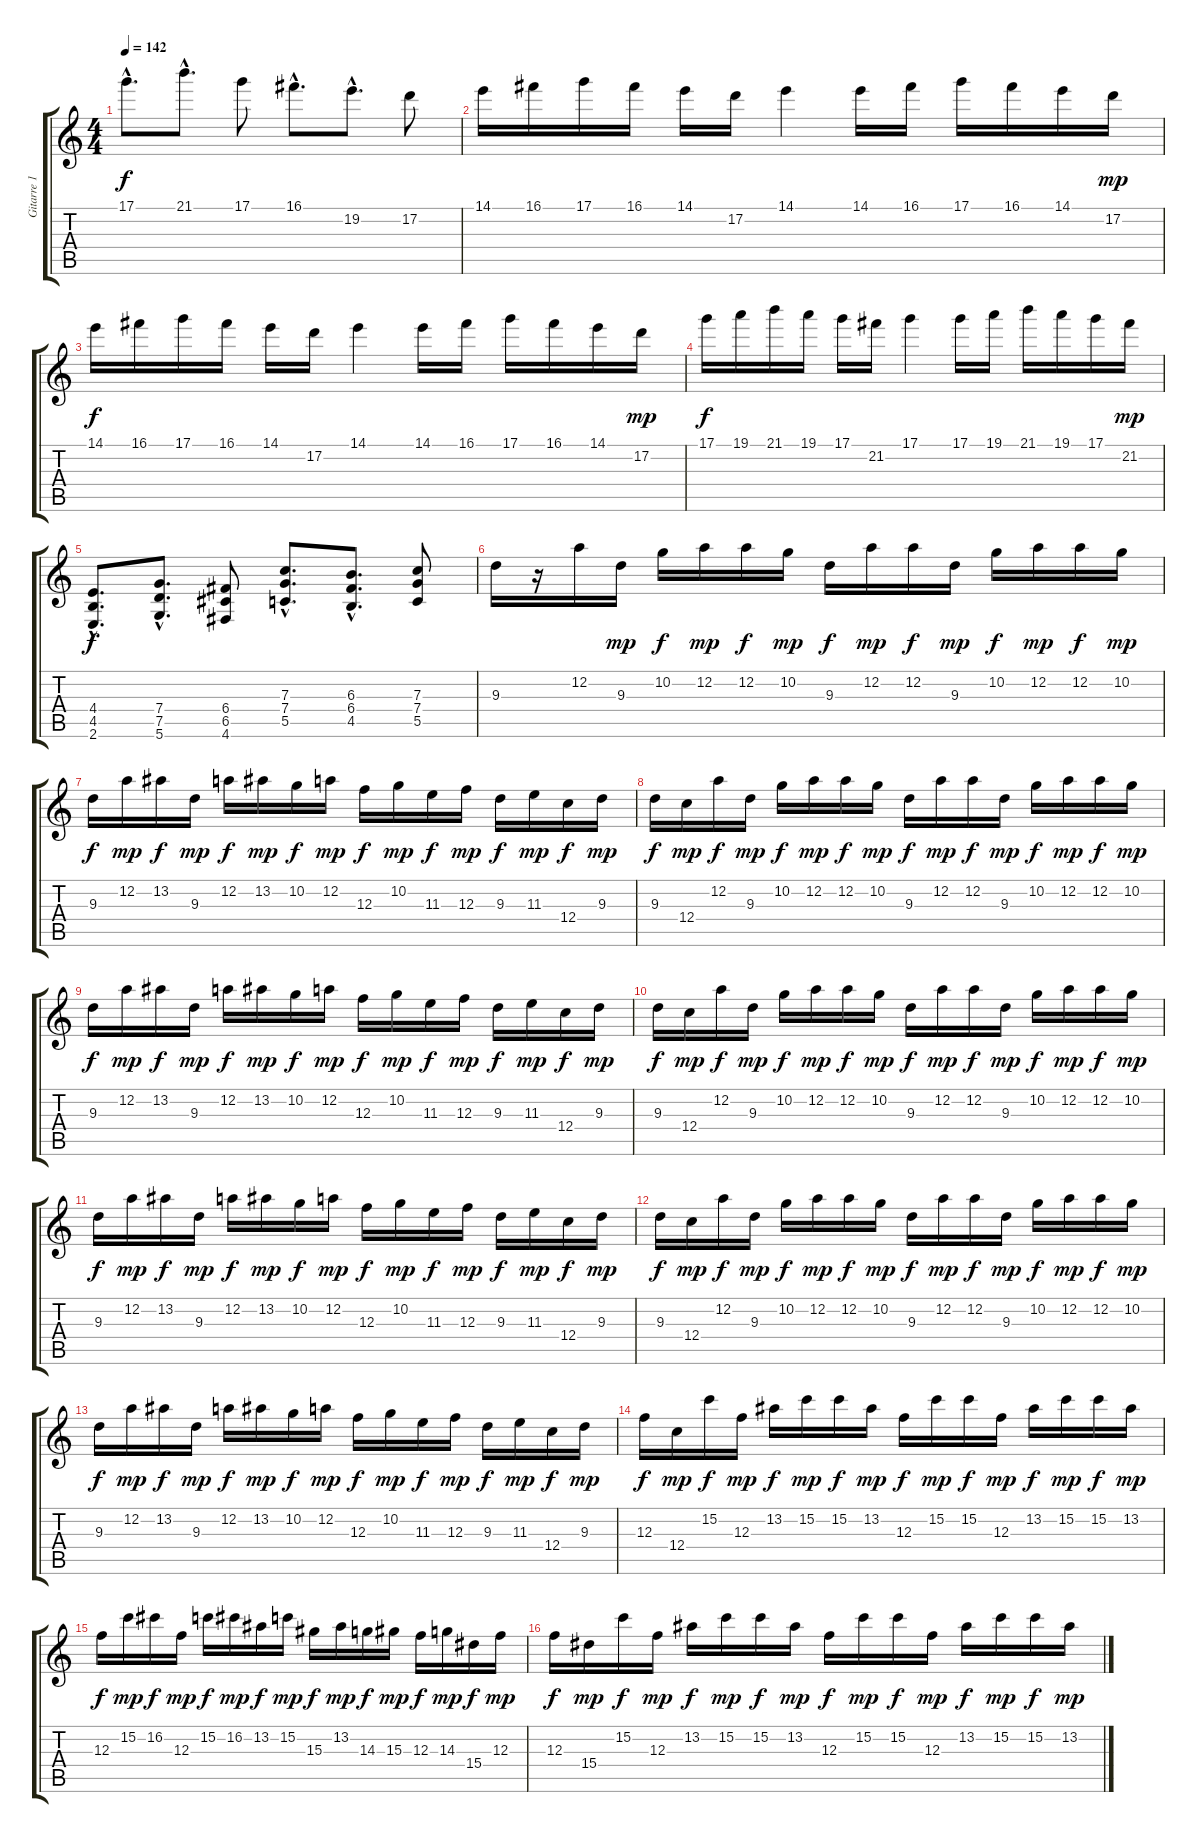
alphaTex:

\track ("Gitarre 1" "Gitarre 1") {instrument overdrivenguitar}
\staff {score tabs}
\tuning (D4 A3 F3 C3 G2 D2) {hide}
\ts (4 4)
\tempo 142
\clef g2
\ks c
17.1{hac}.8{d dy f} 21.1{hac}.8{d} 17.1.8 16.1{hac}.8{d} 19.2{hac}.8{d} 17.2.8 |
14.1.16 16.1.16 17.1.16 16.1.16 14.1.16 17.2.16 14.1.4 14.1.16 16.1.16 17.1.16 16.1.16 14.1.16 17.2.16{dy mp} |
14.1.16{dy f} 16.1.16 17.1.16 16.1.16 14.1.16 17.2.16 14.1.4 14.1.16 16.1.16 17.1.16 16.1.16 14.1.16 17.2.16{dy mp} |
17.1.16{dy f} 19.1.16 21.1.16 19.1.16 17.1.16 21.2.16 17.1.4 17.1.16 19.1.16 21.1.16 19.1.16 17.1.16 21.2.16{dy mp} |
(4.4{hac} 4.5{hac} 2.6{hac}).8{d dy f} (7.4{hac} 7.5{hac} 5.6{hac}).8{d} (6.4 6.5 4.6).8 (7.3{hac} 7.4{hac} 5.5{hac}).8{d} (6.3{hac} 6.4{hac} 4.5{hac}).8{d} (7.3 7.4 5.5).8 |
9.3.16 r.16 12.2.16 9.3.16{dy mp} 10.2.16{dy f} 12.2.16{dy mp} 12.2.16{dy f} 10.2.16{dy mp} 9.3.16{dy f} 12.2.16{dy mp} 12.2.16{dy f} 9.3.16{dy mp} 10.2.16{dy f} 12.2.16{dy mp} 12.2.16{dy f} 10.2.16{dy mp} |
9.3.16{dy f} 12.2.16{dy mp} 13.2.16{dy f} 9.3.16{dy mp} 12.2.16{dy f} 13.2.16{dy mp} 10.2.16{dy f} 12.2.16{dy mp} 12.3.16{dy f} 10.2.16{dy mp} 11.3.16{dy f} 12.3.16{dy mp} 9.3.16{dy f} 11.3.16{dy mp} 12.4.16{dy f} 9.3.16{dy mp} |
9.3.16{dy f} 12.4.16{dy mp} 12.2.16{dy f} 9.3.16{dy mp} 10.2.16{dy f} 12.2.16{dy mp} 12.2.16{dy f} 10.2.16{dy mp} 9.3.16{dy f} 12.2.16{dy mp} 12.2.16{dy f} 9.3.16{dy mp} 10.2.16{dy f} 12.2.16{dy mp} 12.2.16{dy f} 10.2.16{dy mp} |
9.3.16{dy f} 12.2.16{dy mp} 13.2.16{dy f} 9.3.16{dy mp} 12.2.16{dy f} 13.2.16{dy mp} 10.2.16{dy f} 12.2.16{dy mp} 12.3.16{dy f} 10.2.16{dy mp} 11.3.16{dy f} 12.3.16{dy mp} 9.3.16{dy f} 11.3.16{dy mp} 12.4.16{dy f} 9.3.16{dy mp} |
9.3.16{dy f} 12.4.16{dy mp} 12.2.16{dy f} 9.3.16{dy mp} 10.2.16{dy f} 12.2.16{dy mp} 12.2.16{dy f} 10.2.16{dy mp} 9.3.16{dy f} 12.2.16{dy mp} 12.2.16{dy f} 9.3.16{dy mp} 10.2.16{dy f} 12.2.16{dy mp} 12.2.16{dy f} 10.2.16{dy mp} |
9.3.16{dy f} 12.2.16{dy mp} 13.2.16{dy f} 9.3.16{dy mp} 12.2.16{dy f} 13.2.16{dy mp} 10.2.16{dy f} 12.2.16{dy mp} 12.3.16{dy f} 10.2.16{dy mp} 11.3.16{dy f} 12.3.16{dy mp} 9.3.16{dy f} 11.3.16{dy mp} 12.4.16{dy f} 9.3.16{dy mp} |
9.3.16{dy f} 12.4.16{dy mp} 12.2.16{dy f} 9.3.16{dy mp} 10.2.16{dy f} 12.2.16{dy mp} 12.2.16{dy f} 10.2.16{dy mp} 9.3.16{dy f} 12.2.16{dy mp} 12.2.16{dy f} 9.3.16{dy mp} 10.2.16{dy f} 12.2.16{dy mp} 12.2.16{dy f} 10.2.16{dy mp} |
9.3.16{dy f} 12.2.16{dy mp} 13.2.16{dy f} 9.3.16{dy mp} 12.2.16{dy f} 13.2.16{dy mp} 10.2.16{dy f} 12.2.16{dy mp} 12.3.16{dy f} 10.2.16{dy mp} 11.3.16{dy f} 12.3.16{dy mp} 9.3.16{dy f} 11.3.16{dy mp} 12.4.16{dy f} 9.3.16{dy mp} |
12.3.16{dy f} 12.4.16{dy mp} 15.2.16{dy f} 12.3.16{dy mp} 13.2.16{dy f} 15.2.16{dy mp} 15.2.16{dy f} 13.2.16{dy mp} 12.3.16{dy f} 15.2.16{dy mp} 15.2.16{dy f} 12.3.16{dy mp} 13.2.16{dy f} 15.2.16{dy mp} 15.2.16{dy f} 13.2.16{dy mp} |
12.3.16{dy f} 15.2.16{dy mp} 16.2.16{dy f} 12.3.16{dy mp} 15.2.16{dy f} 16.2.16{dy mp} 13.2.16{dy f} 15.2.16{dy mp} 15.3.16{dy f} 13.2.16{dy mp} 14.3.16{dy f} 15.3.16{dy mp} 12.3.16{dy f} 14.3.16{dy mp} 15.4.16{dy f} 12.3.16{dy mp} |
12.3.16{dy f} 15.4.16{dy mp} 15.2.16{dy f} 12.3.16{dy mp} 13.2.16{dy f} 15.2.16{dy mp} 15.2.16{dy f} 13.2.16{dy mp} 12.3.16{dy f} 15.2.16{dy mp} 15.2.16{dy f} 12.3.16{dy mp} 13.2.16{dy f} 15.2.16{dy mp} 15.2.16{dy f} 13.2.16{dy mp}
